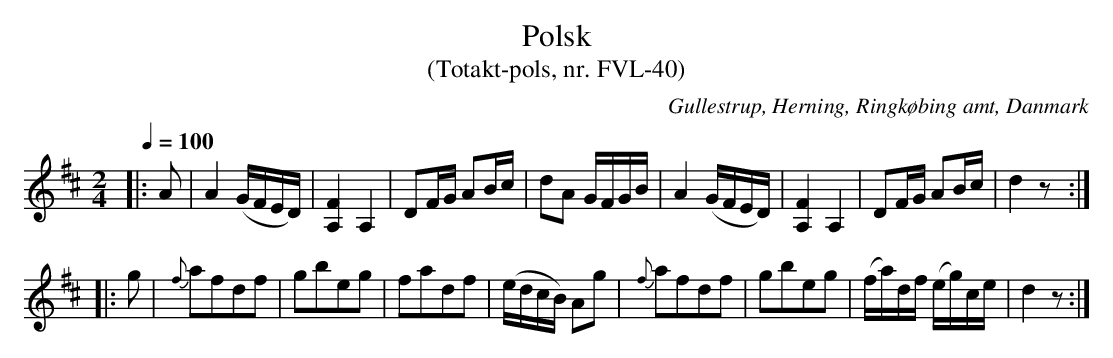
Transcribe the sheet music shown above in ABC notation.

X:1
T:Polsk
T:(Totakt-pols, nr. FVL-40)
O:Gullestrup, Herning, Ringkøbing amt, Danmark
M:2/4
L:1/8
Q:1/4=100
K:D
|: A | A2 (G/F/E/D/) | [A,F]2 A,2 | DF/G/ AB/c/ | dA G/F/G/B/ | A2 (G/F/E/D/) | [A,F]2 A,2 | DF/G/ AB/c/ | d2 z :|
|: g | {f}afdf | gbeg | fadf | (e/d/c/B/) Ag | {f}afdf | gbeg | (f/a/)d/f/  (e/g/)c/e/ | d2 z :|
